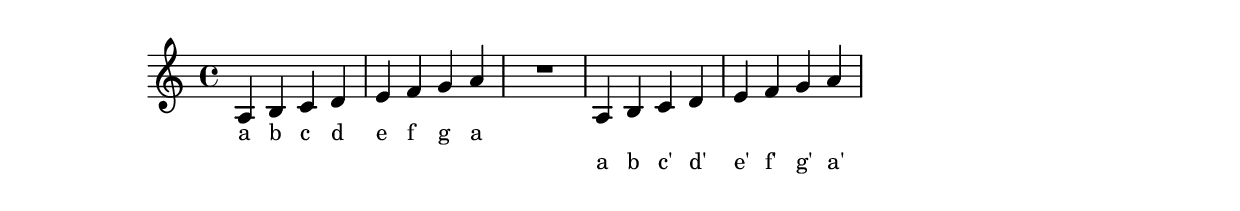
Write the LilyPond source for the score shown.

%% DO NOT EDIT this file manually; it is automatically
%% generated from LSR http://lsr.dsi.unimi.it
%% Make any changes in LSR itself, or in Documentation/snippets/new/ ,
%% and then run scripts/auxiliar/makelsr.py
%%
%% This file is in the public domain.
\version "2.16.0"

\header {
  lsrtags = "tweaks-and-overrides"

  texidoc = "
The @code{NoteNames} context can be used to print the text value of
notes.  The @code{printOctaveNames} property turns on or off the
representation of the octave of the note.

"
  doctitle = "Printing note names with and without an octave marker"
} % begin verbatim


scale = \relative c' {
  a4 b c d
  e4 f g a
}

\new Staff {
  <<
    \scale
    \context NoteNames {
      \set printOctaveNames = ##f
      \scale
    }
  >>
  R1
  <<
    \scale
    \context NoteNames {
      \set printOctaveNames = ##t
      \scale
    }
  >>
}
